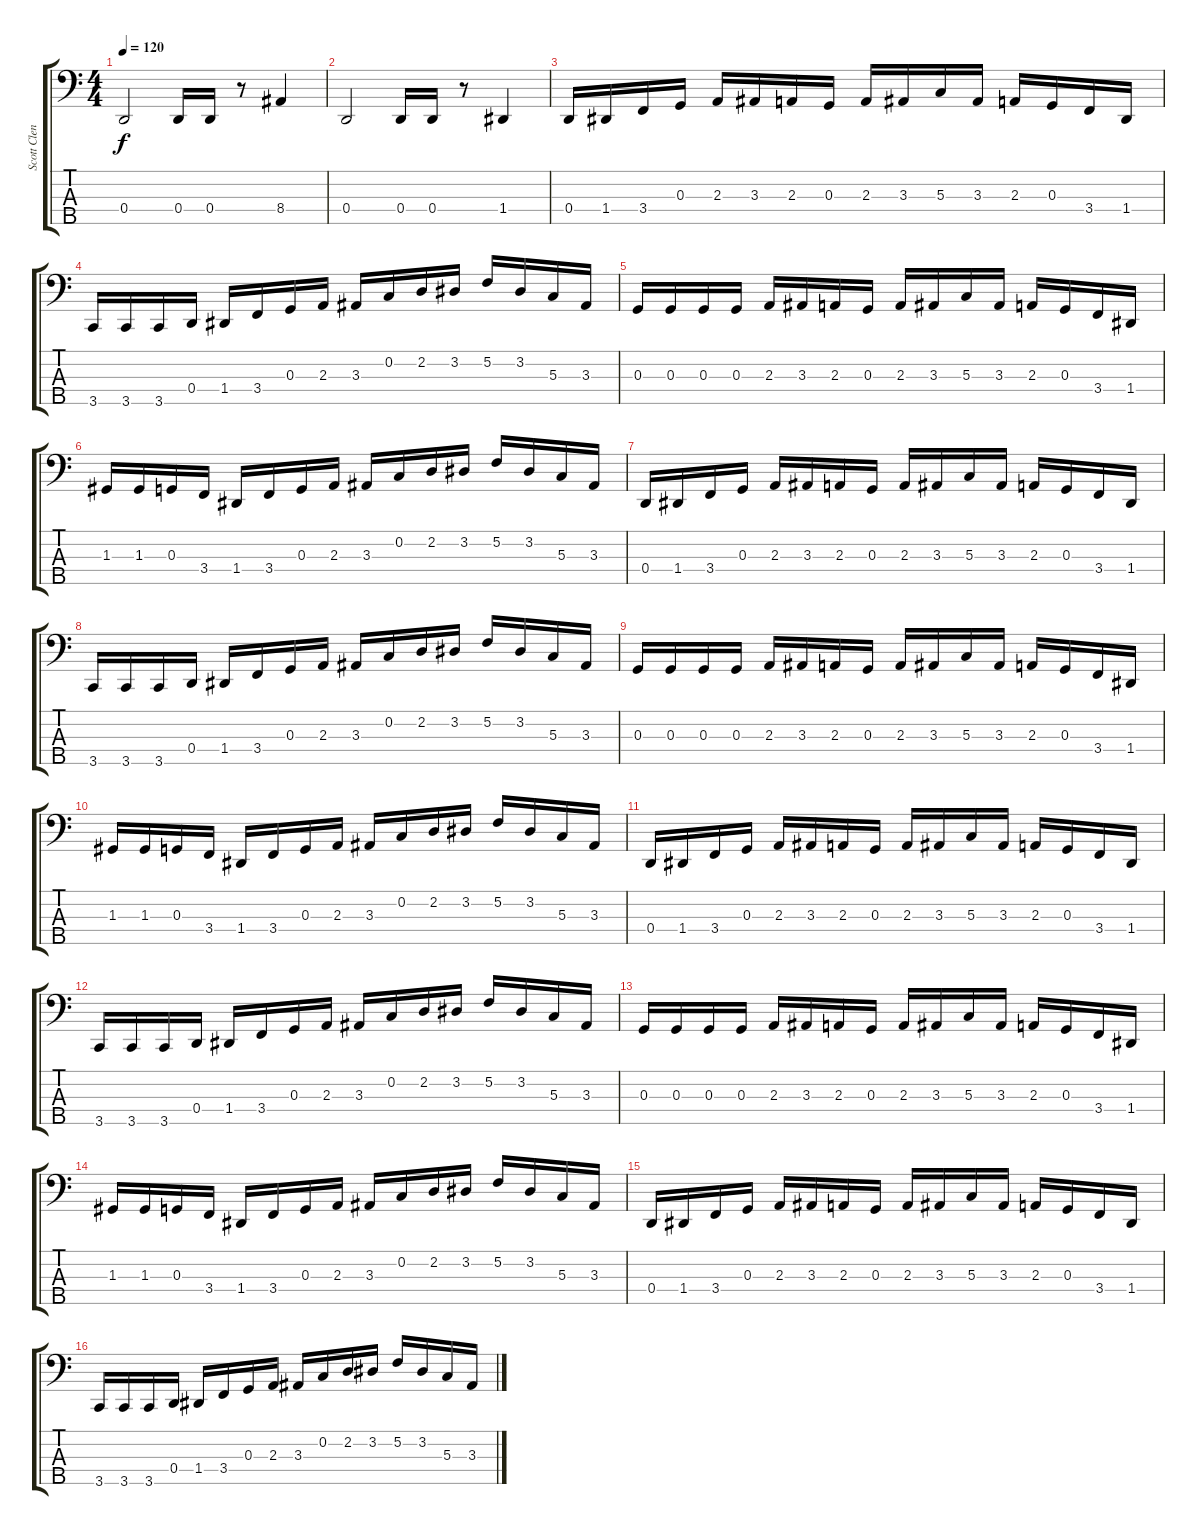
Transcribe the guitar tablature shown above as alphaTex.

\track ("Scott Clendenin" "Scott Clen") {instrument electricbasspick}
\staff {score tabs}
\tuning (F2 C2 G1 D1 A0) {hide}
\ts (4 4)
\tempo 120
\clef f4
\ks c
0.4.2{dy f} 0.4.16 0.4.16 r.8 8.4.4 |
0.4.2 0.4.16 0.4.16 r.8 1.4.4 |
0.4.16 1.4.16 3.4.16 0.3.16 2.3.16 3.3.16 2.3.16 0.3.16 2.3.16 3.3.16 5.3.16 3.3.16 2.3.16 0.3.16 3.4.16 1.4.16 |
3.5.16 3.5.16 3.5.16 0.4.16 1.4.16 3.4.16 0.3.16 2.3.16 3.3.16 0.2.16 2.2.16 3.2.16 5.2.16 3.2.16 5.3.16 3.3.16 |
0.3.16 0.3.16 0.3.16 0.3.16 2.3.16 3.3.16 2.3.16 0.3.16 2.3.16 3.3.16 5.3.16 3.3.16 2.3.16 0.3.16 3.4.16 1.4.16 |
1.3.16 1.3.16 0.3.16 3.4.16 1.4.16 3.4.16 0.3.16 2.3.16 3.3.16 0.2.16 2.2.16 3.2.16 5.2.16 3.2.16 5.3.16 3.3.16 |
0.4.16 1.4.16 3.4.16 0.3.16 2.3.16 3.3.16 2.3.16 0.3.16 2.3.16 3.3.16 5.3.16 3.3.16 2.3.16 0.3.16 3.4.16 1.4.16 |
3.5.16 3.5.16 3.5.16 0.4.16 1.4.16 3.4.16 0.3.16 2.3.16 3.3.16 0.2.16 2.2.16 3.2.16 5.2.16 3.2.16 5.3.16 3.3.16 |
0.3.16 0.3.16 0.3.16 0.3.16 2.3.16 3.3.16 2.3.16 0.3.16 2.3.16 3.3.16 5.3.16 3.3.16 2.3.16 0.3.16 3.4.16 1.4.16 |
1.3.16 1.3.16 0.3.16 3.4.16 1.4.16 3.4.16 0.3.16 2.3.16 3.3.16 0.2.16 2.2.16 3.2.16 5.2.16 3.2.16 5.3.16 3.3.16 |
0.4.16 1.4.16 3.4.16 0.3.16 2.3.16 3.3.16 2.3.16 0.3.16 2.3.16 3.3.16 5.3.16 3.3.16 2.3.16 0.3.16 3.4.16 1.4.16 |
3.5.16 3.5.16 3.5.16 0.4.16 1.4.16 3.4.16 0.3.16 2.3.16 3.3.16 0.2.16 2.2.16 3.2.16 5.2.16 3.2.16 5.3.16 3.3.16 |
0.3.16 0.3.16 0.3.16 0.3.16 2.3.16 3.3.16 2.3.16 0.3.16 2.3.16 3.3.16 5.3.16 3.3.16 2.3.16 0.3.16 3.4.16 1.4.16 |
1.3.16 1.3.16 0.3.16 3.4.16 1.4.16 3.4.16 0.3.16 2.3.16 3.3.16 0.2.16 2.2.16 3.2.16 5.2.16 3.2.16 5.3.16 3.3.16 |
0.4.16 1.4.16 3.4.16 0.3.16 2.3.16 3.3.16 2.3.16 0.3.16 2.3.16 3.3.16 5.3.16 3.3.16 2.3.16 0.3.16 3.4.16 1.4.16 |
3.5.16 3.5.16 3.5.16 0.4.16 1.4.16 3.4.16 0.3.16 2.3.16 3.3.16 0.2.16 2.2.16 3.2.16 5.2.16 3.2.16 5.3.16 3.3.16
